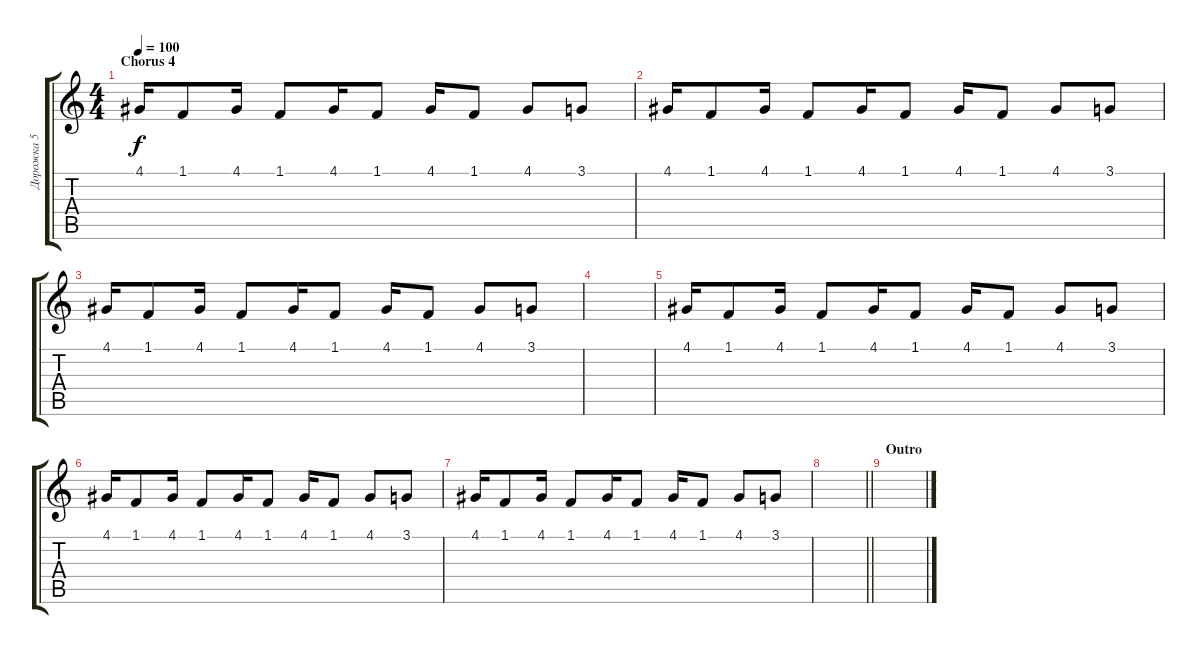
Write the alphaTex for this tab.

\track ("Дорожка 5" "Дорожка 5") {instrument choiraahs}
\staff {score tabs}
\tuning (E4 B3 G3 D3 A2 E2) {hide}
\ts (4 4)
\section ("" "Chorus 4")
\tempo 100
\clef g2
\ks c
4.1.16{dy f} 1.1.8 4.1.16 1.1.8 4.1.16 1.1.8 4.1.16 1.1.8 4.1.8 3.1.8 |
4.1.16 1.1.8 4.1.16 1.1.8 4.1.16 1.1.8 4.1.16 1.1.8 4.1.8 3.1.8 |
4.1.16 1.1.8 4.1.16 1.1.8 4.1.16 1.1.8 4.1.16 1.1.8 4.1.8 3.1.8 |
|
4.1.16 1.1.8 4.1.16 1.1.8 4.1.16 1.1.8 4.1.16 1.1.8 4.1.8 3.1.8 |
4.1.16 1.1.8 4.1.16 1.1.8 4.1.16 1.1.8 4.1.16 1.1.8 4.1.8 3.1.8 |
4.1.16 1.1.8 4.1.16 1.1.8 4.1.16 1.1.8 4.1.16 1.1.8 4.1.8 3.1.8 |
\barLineRight lightlight
|
\section ("" "Outro")
